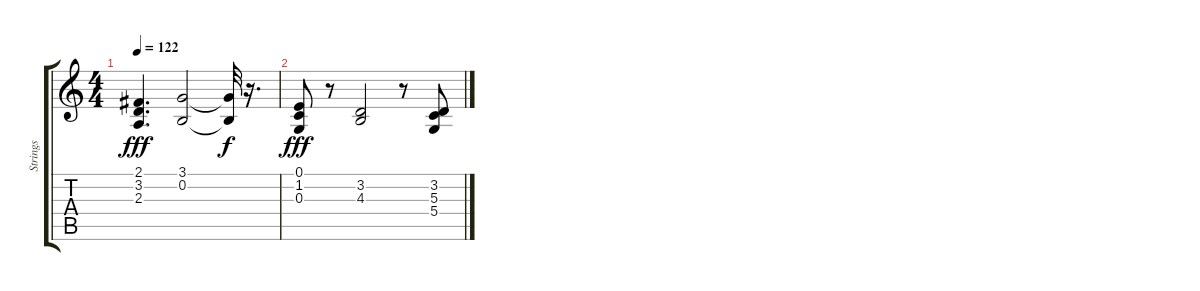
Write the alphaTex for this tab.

\track ("Strings" "Strings") {instrument stringensemble1}
\staff {score tabs}
\tuning (E4 B3 G3 D3 A2 E2) {hide}
\ts (4 4)
\tempo 122
\clef g2
\ks c
(2.1 3.2 2.3).4{d dy fff} (3.1 0.2).2 (3.1{t} 0.2{t}).32{dy f} r.16{d} |
(0.1 1.2 0.3).8{dy fff} r.8 (3.2 4.3).2 r.8 (3.2 5.3 5.4).8
